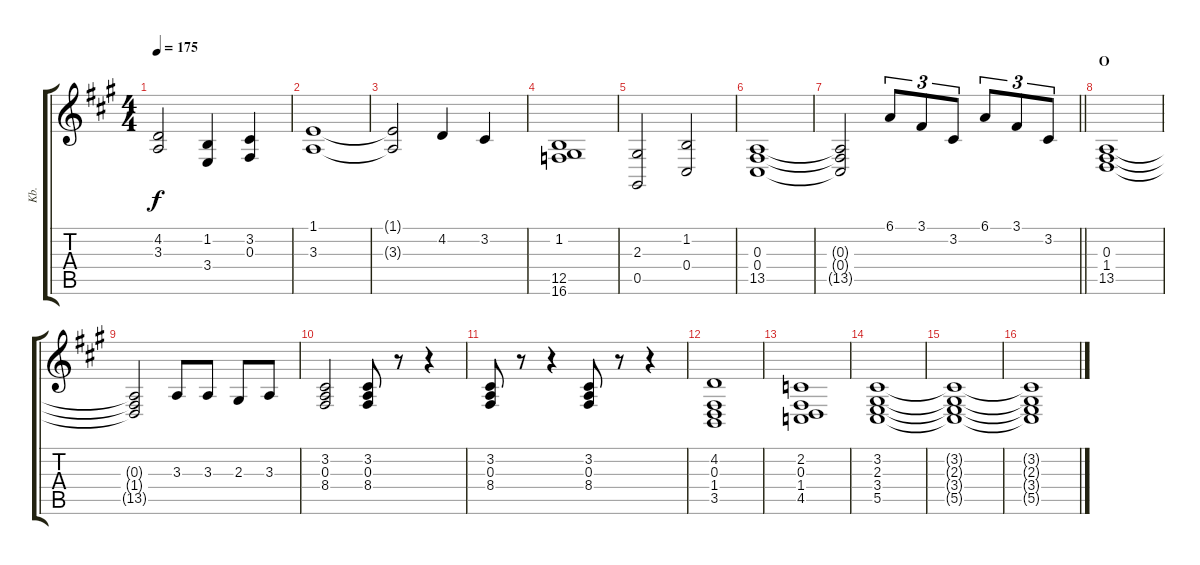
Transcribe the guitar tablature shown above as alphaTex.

\track ("Kb." "Kb.") {instrument stringensemble1}
\staff {score tabs}
\tuning (Eb4 Bb3 Gb3 Db3 Ab2 Db2) {hide}
\ts (4 4)
\tempo 175
\clef g2
\ks f#minor
(4.2{t} 3.3{t}).2{dy f} (1.2 3.4).4 (3.2 0.3).4 |
(1.1 3.3).1 |
(1.1{t} 3.3{t}).2 4.2.4 3.2.4 |
(1.2 12.5 16.6).1 |
(2.3 0.5).2 (1.2 0.4).2 |
(0.3 0.4 13.5).1 |
\barLineRight lightlight
(0.3{t} 0.4{t} 13.5{t}).2 6.1.8{tu (3 2)} 3.1.8{tu (3 2)} 3.2.8{tu (3 2)} 6.1.8{tu (3 2)} 3.1.8{tu (3 2)} 3.2.8{tu (3 2)} |
\section ("" "O")
(0.3 1.4 13.5).1 |
(0.3{t} 1.4{t} 13.5{t}).2 3.3.8 3.3.8 2.3.8 3.3.8 |
(3.2 0.3 8.4).2 (3.2 0.3 8.4).8 r.8 r.4 |
(3.2 0.3 8.4).8 r.8 r.4 (3.2 0.3 8.4).8 r.8 r.4 |
(4.2 0.3 1.4 3.5).1 |
(2.2 0.3 1.4 4.5).1 |
(3.2 2.3 3.4 5.5).1 |
(3.2{t} 2.3{t} 3.4{t} 5.5{t}).1 |
(3.2{t} 2.3{t} 3.4{t} 5.5{t}).1
